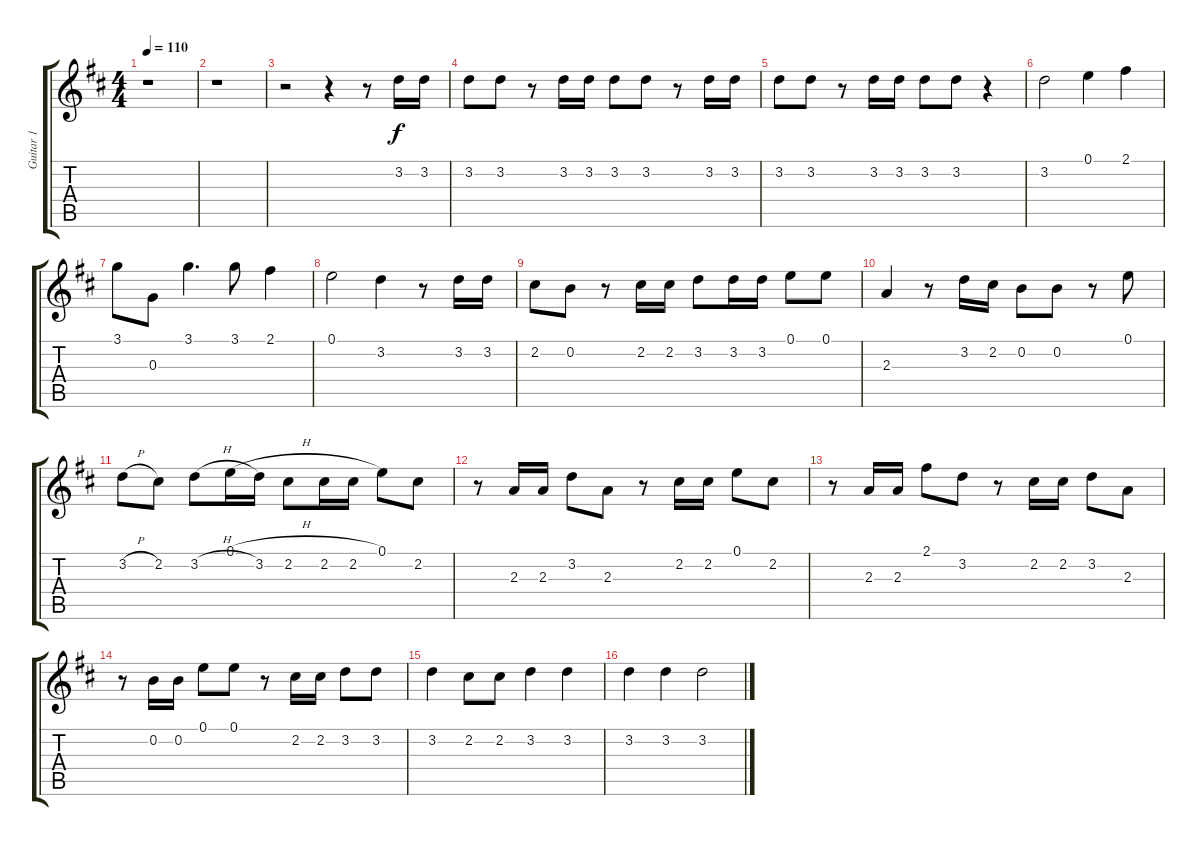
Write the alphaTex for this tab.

\track ("Guitar 1" "Guitar 1") {instrument electricguitarjazz}
\staff {score tabs}
\tuning (E4 B3 G3 D3 A2 E2) {hide}
\ts (4 4)
\tempo 110
\clef g2
\ks d
r.1{dy f} |
r.1 |
r.2 r.4 r.8 3.2.16 3.2.16 |
3.2.8 3.2.8 r.8 3.2.16 3.2.16 3.2.8 3.2.8 r.8 3.2.16 3.2.16 |
3.2.8 3.2.8 r.8 3.2.16 3.2.16 3.2.8 3.2.8 r.4 |
3.2.2 0.1.4 2.1.4 |
3.1.8 0.3.8 3.1.4{d} 3.1.8 2.1.4 |
0.1.2 3.2.4 r.8 3.2.16 3.2.16 |
2.2.8 0.2.8 r.8 2.2.16 2.2.16 3.2.8 3.2.16 3.2.16 0.1.8 0.1.8 |
2.3.4 r.8 3.2.16 2.2.16 0.2.8 0.2.8 r.8 0.1.8 |
3.2{h}.8 2.2.8 3.2{h}.8 0.1{h}.16 3.2.16 2.2.8 2.2.16 2.2.16 0.1.8 2.2.8 |
r.8 2.3.16 2.3.16 3.2.8 2.3.8 r.8 2.2.16 2.2.16 0.1.8 2.2.8 |
r.8 2.3.16 2.3.16 2.1.8 3.2.8 r.8 2.2.16 2.2.16 3.2.8 2.3.8 |
r.8 0.2.16 0.2.16 0.1.8 0.1.8 r.8 2.2.16 2.2.16 3.2.8 3.2.8 |
3.2.4 2.2.8 2.2.8 3.2.4 3.2.4 |
3.2.4 3.2.4 3.2.2
